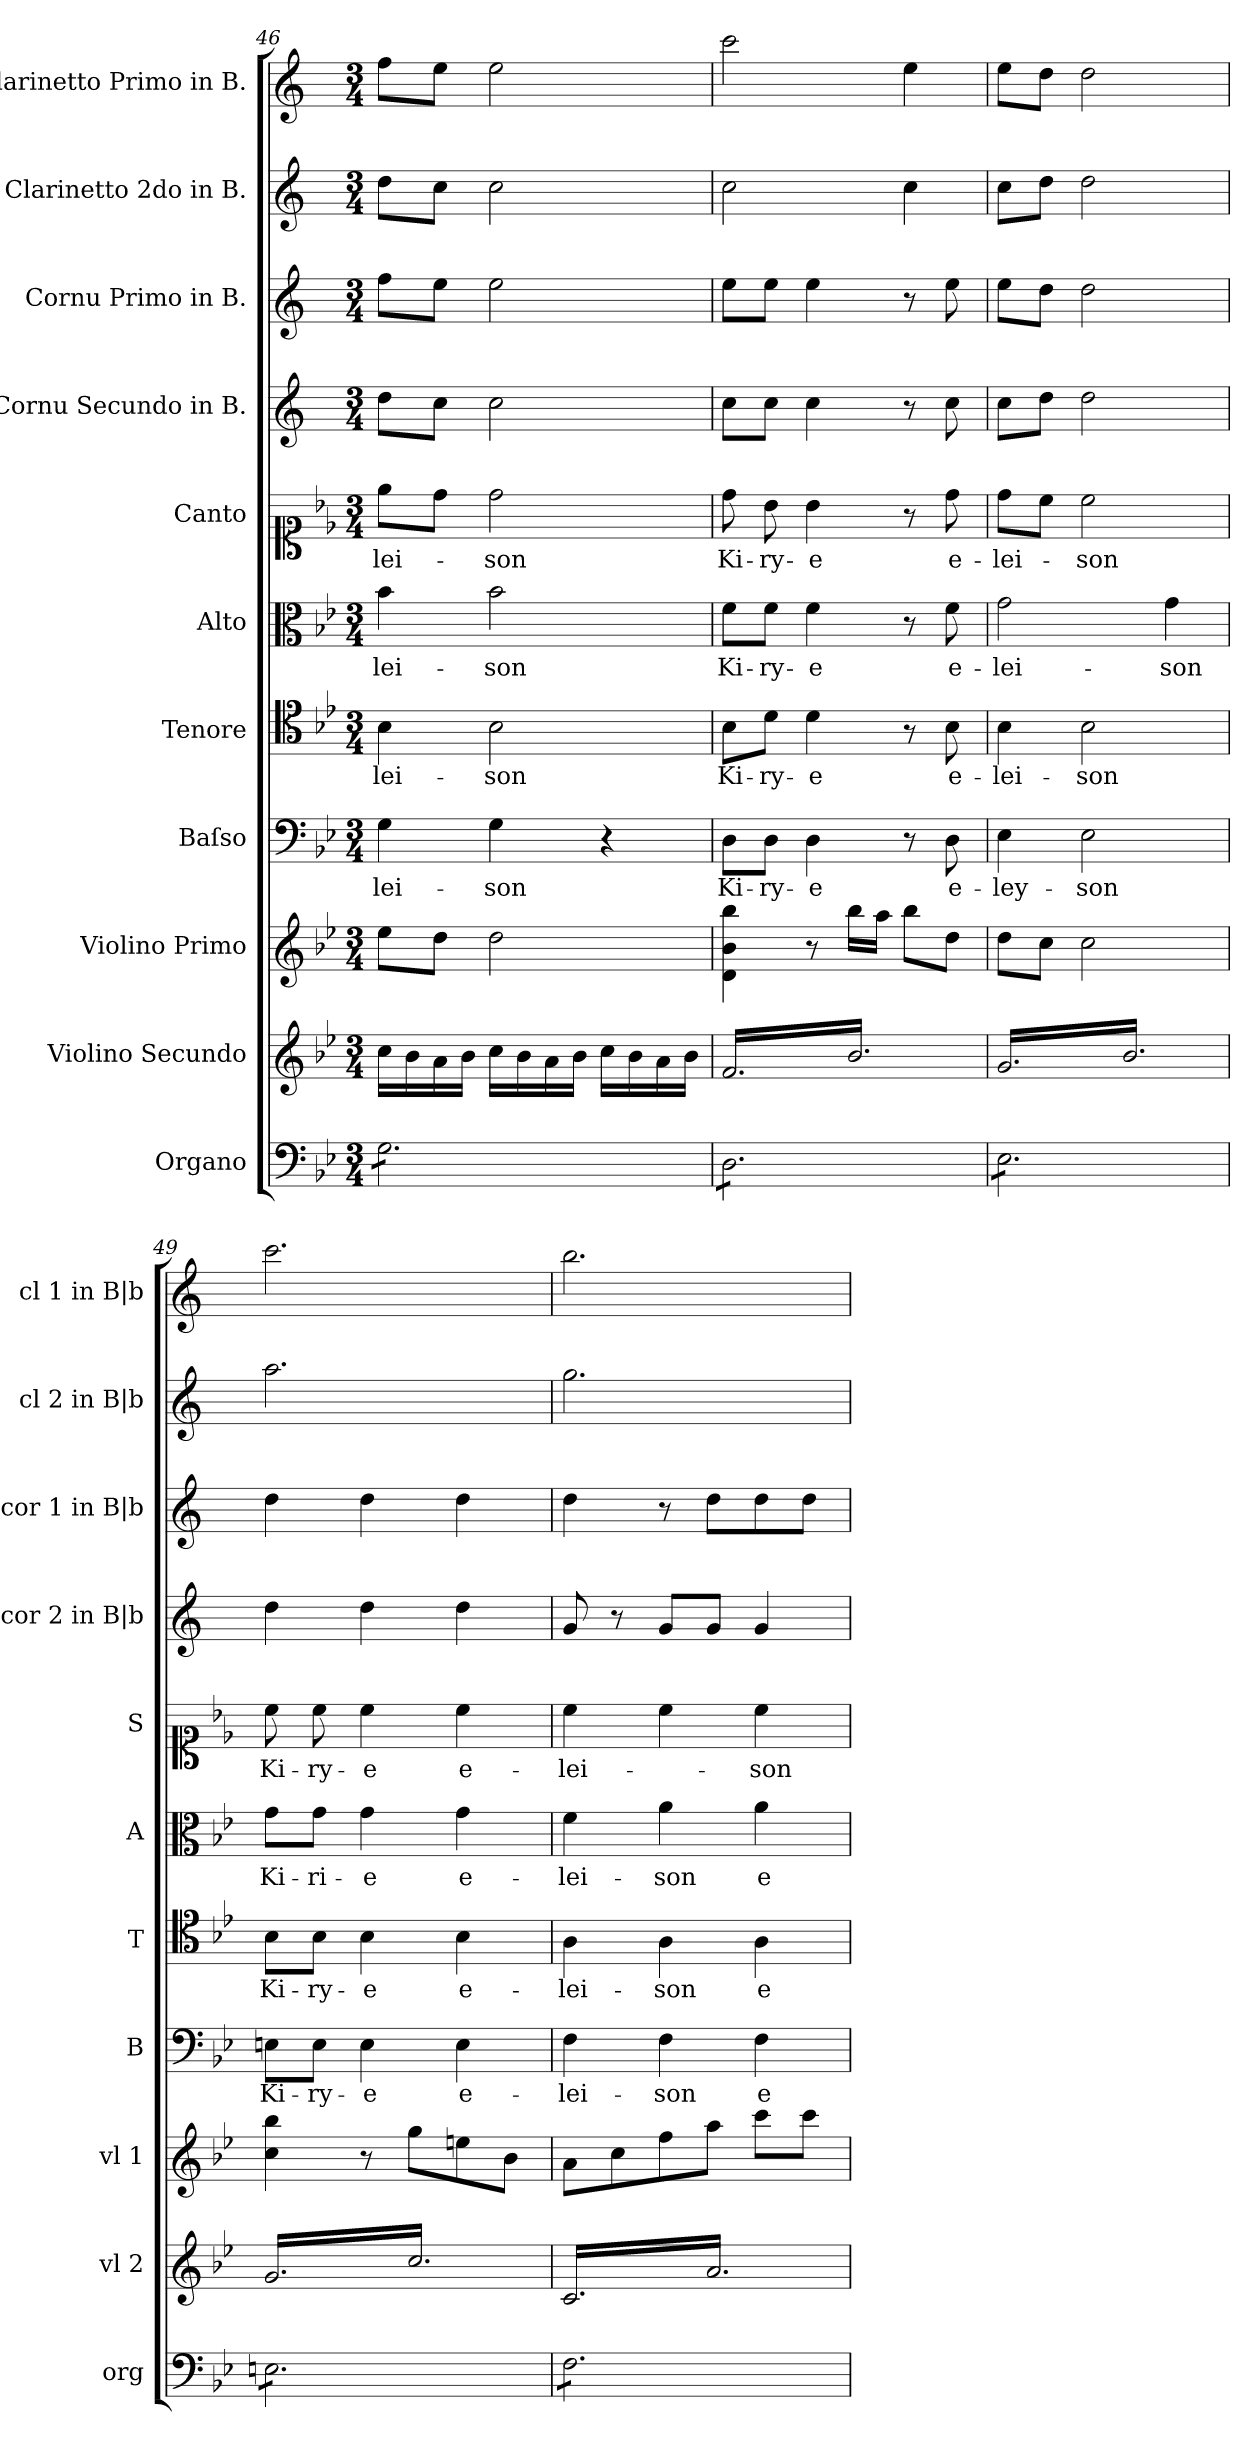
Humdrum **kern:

**kern	**kern	**kern	**kern	**text	**kern	**text	**kern	**text	**kern	**text	**kern	**kern	**kern	**kern
*part11	*part10	*part9	*part8	*part8	*part7	*part7	*part6	*part6	*part5	*part5	*part4	*part3	*part2	*part1
*staff11	*staff10	*staff9	*staff8	*staff8	*staff7	*staff7	*staff6	*staff6	*staff5	*staff5	*staff4	*staff3	*staff2	*staff1
*I"Organo	*I"Violino Secundo	*I"Violino Primo	*I"Baſso	*	*I"Tenore	*	*I"Alto	*	*I"Canto	*	*I"Cornu Secundo in B.	*I"Cornu Primo in B.	*I"Clarinetto 2do in B.	*I"Clarinetto Primo in B.
*I'org	*I'vl 2	*I'vl 1	*I'B	*	*I'T	*	*I'A	*	*I'S	*	*I'cor 2 in B|b	*I'cor 1 in B|b	*I'cl 2 in B|b	*I'cl 1 in B|b
*clefF4	*clefG2	*clefG2	*clefF4	*	*clefC4	*	*clefC3	*	*clefC1	*	*clefG2	*clefG2	*clefG2	*clefG2
*	*	*	*	*	*	*	*	*	*	*	*ITrd1c2	*ITrd1c2	*ITrd1c2	*ITrd1c2
*k[b-e-]	*k[b-e-]	*k[b-e-]	*k[b-e-]	*	*k[b-e-]	*	*k[b-e-]	*	*k[b-e-]	*	*k[b-e-]	*k[b-e-]	*k[b-e-]	*k[b-e-]
*B-:	*B-:	*B-:	*B-:	*	*B-:	*	*B-:	*	*B-:	*	*B-:	*B-:	*B-:	*B-:
*M3/4	*M3/4	*M3/4	*M3/4	*	*M3/4	*	*M3/4	*	*M3/4	*	*M3/4	*M3/4	*M3/4	*M3/4
=46	=46	=46	=46	=46	=46	=46	=46	=46	=46	=46	=46	=46	=46	=46
*tremolo	*	*	*	*	*	*	*	*	*	*	*	*	*	*
8G\L	16cc\LL	8ee-\L	4G\	-lei-	4B-\	-lei-	4b-\	-lei-	8ee-\L	-lei-	8cc\L	8ee-\L	8cc\L	8ee-\L
.	16b-\	.	.	.	.	.	.	.	.	.	.	.	.	.
8G\	16a\	8dd\J	.	.	.	.	.	.	8dd\J	.	8b-\J	8dd\J	8b-\J	8dd\J
.	16b-\JJ	.	.	.	.	.	.	.	.	.	.	.	.	.
8G\	16cc\LL	2dd\	4G\	-son	2B-\	-son	2b-\	-son	2dd\	-son	2b-\	2dd\	2b-\	2dd\
.	16b-\	.	.	.	.	.	.	.	.	.	.	.	.	.
8G\	16a\	.	.	.	.	.	.	.	.	.	.	.	.	.
.	16b-\JJ	.	.	.	.	.	.	.	.	.	.	.	.	.
8G\	16cc\LL	.	4r	.	.	.	.	.	.	.	.	.	.	.
.	16b-\	.	.	.	.	.	.	.	.	.	.	.	.	.
8G\J	16a\	.	.	.	.	.	.	.	.	.	.	.	.	.
.	16b-\JJ	.	.	.	.	.	.	.	.	.	.	.	.	.
=47	=47	=47	=47	=47	=47	=47	=47	=47	=47	=47	=47	=47	=47	=47
!	!	!	!	!	!	!	!	!LO:LY:i	!	!LO:LY:i	!	!	!	!
*	*tremolo	*	*	*	*	*	*	*	*	*	*	*	*	*
8D\L	16f/LL	4d\ 4b-\ 4bb-\	8D\L	Ki-	8B-\L	Ki-	8f\L	Ki-	8dd\	Ki-	8b-\L	8dd\L	2b-\	2bb-\
.	16b-/	.	.	.	.	.	.	.	.	.	.	.	.	.
!	!	!	!	!	!	!	!	!LO:LY:i	!	!LO:LY:i	!	!	!	!
8D\	16f/	.	8D\J	-ry-	8d\J	-ry-	8f\J	-ry-	8b-\	-ry-	8b-\J	8dd\J	.	.
.	16b-/	.	.	.	.	.	.	.	.	.	.	.	.	.
!	!	!	!	!	!	!	!	!LO:LY:i	!	!LO:LY:i	!	!	!	!
8D\	16f/	8r	4D\	-e	4d\	-e	4f\	-e	4b-\	-e	4b-\	4dd\	.	.
.	16b-/	.	.	.	.	.	.	.	.	.	.	.	.	.
8D\	16f/	16bb-\LL	.	.	.	.	.	.	.	.	.	.	.	.
.	16b-/	16aa\JJ	.	.	.	.	.	.	.	.	.	.	.	.
8D\	16f/	8bb-\L	8r	.	8r	.	8r	.	8r	.	8r	8r	4b-\	4dd\
.	16b-/	.	.	.	.	.	.	.	.	.	.	.	.	.
!	!	!	!	!	!	!	!	!LO:LY:i	!	!LO:LY:i	!	!	!	!
8D\J	16f/	8dd\J	8D\	e-	8B-\	e-	8f\	e-	8dd\	e-	8b-\	8dd\	.	.
.	16b-/JJ	.	.	.	.	.	.	.	.	.	.	.	.	.
=48	=48	=48	=48	=48	=48	=48	=48	=48	=48	=48	=48	=48	=48	=48
!	!	!	!	!	!	!	!	!LO:LY:i	!	!LO:LY:i	!	!	!	!
8E-\L	16g/LL	8dd\L	4E-\	-ley-	4B-\	-lei-	2g\	-lei-	8dd\L	-lei-	8b-\L	8dd\L	8b-\L	8dd\L
.	16b-/	.	.	.	.	.	.	.	.	.	.	.	.	.
8E-\	16g/	8cc\J	.	.	.	.	.	.	8cc\J	.	8cc\J	8cc\J	8cc\J	8cc\J
.	16b-/	.	.	.	.	.	.	.	.	.	.	.	.	.
!	!	!	!	!	!	!	!	!	!	!LO:LY:i	!	!	!	!
8E-\	16g/	2cc\	2E-\	-son	2B-\	-son	.	.	2cc\	-son	2cc\	2cc\	2cc\	2cc\
.	16b-/	.	.	.	.	.	.	.	.	.	.	.	.	.
8E-\	16g/	.	.	.	.	.	.	.	.	.	.	.	.	.
.	16b-/	.	.	.	.	.	.	.	.	.	.	.	.	.
!	!	!	!	!	!	!	!	!LO:LY:i	!	!	!	!	!	!
8E-\	16g/	.	.	.	.	.	4g\	-son	.	.	.	.	.	.
.	16b-/	.	.	.	.	.	.	.	.	.	.	.	.	.
8E-\J	16g/	.	.	.	.	.	.	.	.	.	.	.	.	.
.	16b-/JJ	.	.	.	.	.	.	.	.	.	.	.	.	.
=49	=49	=49	=49	=49	=49	=49	=49	=49	=49	=49	=49	=49	=49	=49
!	!	!	!	!	!	!LO:LY:i	!	!	!	!	!	!	!	!
8En\L	16g/LL	4cc\ 4bb-\	8En\L	Ki-	8B-\L	Ki-	8g\L	Ki-	8cc\	Ki-	4cc\	4cc\	2.gg\	2.bb-\
.	16cc/	.	.	.	.	.	.	.	.	.	.	.	.	.
!	!	!	!	!	!	!LO:LY:i	!	!	!	!	!	!	!	!
8En\	16g/	.	8E\J	-ry-	8B-\J	-ry-	8g\J	-ri-	8cc\	-ry-	.	.	.	.
.	16cc/	.	.	.	.	.	.	.	.	.	.	.	.	.
!	!	!	!	!	!	!LO:LY:i	!	!	!	!	!	!	!	!
8En\	16g/	8r	4E\	-e	4B-\	-e	4g\	-e	4cc\	-e	4cc\	4cc\	.	.
.	16cc/	.	.	.	.	.	.	.	.	.	.	.	.	.
8En\	16g/	8gg\L	.	.	.	.	.	.	.	.	.	.	.	.
.	16cc/	.	.	.	.	.	.	.	.	.	.	.	.	.
!	!	!	!	!	!	!LO:LY:i	!	!	!	!	!	!	!	!
8En\	16g/	8een\	4E\	e-	4B-\	e-	4g\	e-	4cc\	e-	4cc\	4cc\	.	.
.	16cc/	.	.	.	.	.	.	.	.	.	.	.	.	.
8En\J	16g/	8b-\J	.	.	.	.	.	.	.	.	.	.	.	.
.	16cc/JJ	.	.	.	.	.	.	.	.	.	.	.	.	.
=50	=50	=50	=50	=50	=50	=50	=50	=50	=50	=50	=50	=50	=50	=50
!	!	!	!	!	!	!LO:LY:i	!	!	!	!	!	!	!	!
8F\L	16c/LL	8a\L	4F\	-lei-	4A\	-lei-	4f\	-lei-	4cc\	-lei-	8f/	4cc\	2.ff\	2.aa\
.	16a/	.	.	.	.	.	.	.	.	.	.	.	.	.
8F\	16c/	8cc\	.	.	.	.	.	.	.	.	8r	.	.	.
.	16a/	.	.	.	.	.	.	.	.	.	.	.	.	.
!	!	!	!	!	!	!LO:LY:i	!	!	!	!	!	!	!	!
8F\	16c/	8ff\	4F\	-son	4A\	-son	4a\	-son	4cc\	.	8f/L	8r	.	.
.	16a/	.	.	.	.	.	.	.	.	.	.	.	.	.
8F\	16c/	8aa\J	.	.	.	.	.	.	.	.	8f/J	8cc\L	.	.
.	16a/	.	.	.	.	.	.	.	.	.	.	.	.	.
8F\	16c/	8ccc\L	4F\	e-	4A\	e-	4a\	e-	4cc\	-son	4f/	8cc\	.	.
.	16a/	.	.	.	.	.	.	.	.	.	.	.	.	.
8F\J	16c/	8ccc\J	.	.	.	.	.	.	.	.	.	8cc\J	.	.
*Xtremolo	*	*	*	*	*	*	*	*	*	*	*	*	*	*
.	16a/JJ	.	.	.	.	.	.	.	.	.	.	.	.	.
*	*Xtremolo	*	*	*	*	*	*	*	*	*	*	*	*	*
.	.	.	.	.	.	.	.	.	.	.	.	.	.	.
.	.	.	.	.	.	.	.	.	.	.	.	.	.	.
.	.	.	.	.	.	.	.	.	.	.	.	.	.	.
.	.	.	.	.	.	.	.	.	.	.	.	.	.	.
.	.	.	.	.	.	.	.	.	.	.	.	.	.	.
.	.	.	.	.	.	.	.	.	.	.	.	.	.	.
=	=	=	=	=	=	=	=	=	=	=	=	=	=	=
*-	*-	*-	*-	*-	*-	*-	*-	*-	*-	*-	*-	*-	*-	*-
